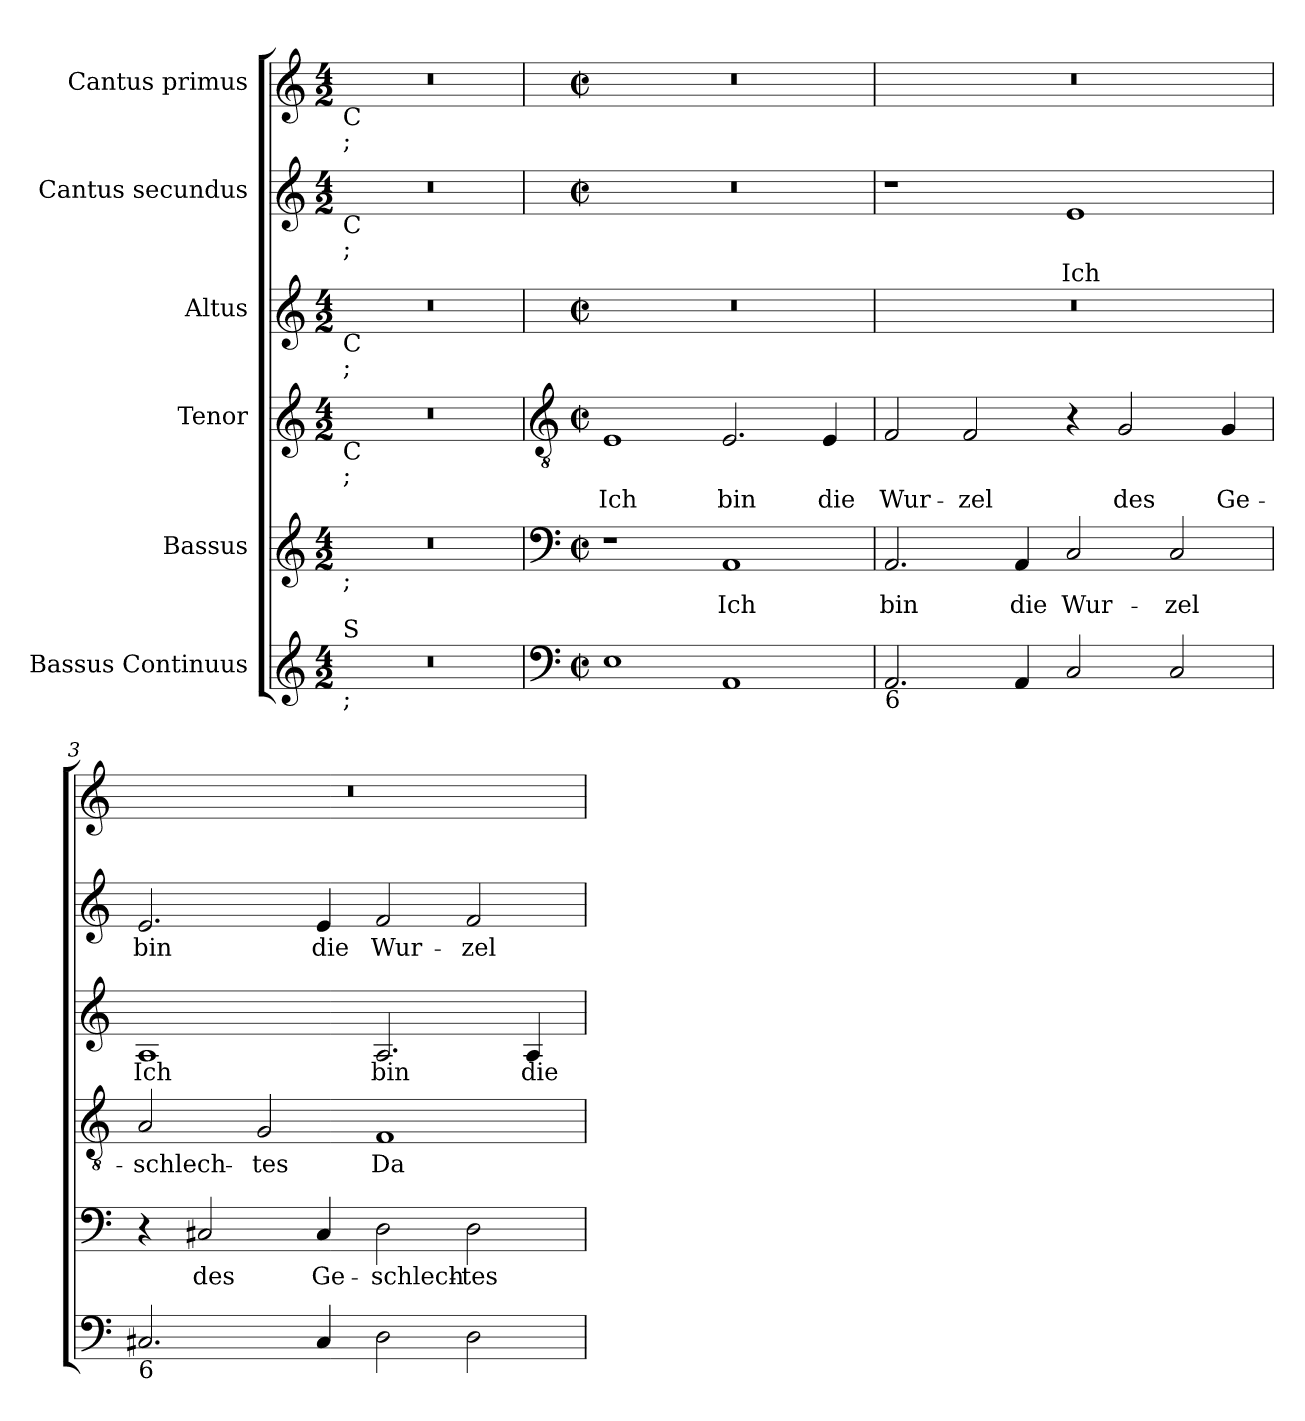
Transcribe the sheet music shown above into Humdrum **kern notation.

**kern	**kern	**text	**kern	**text	**kern	**text	**kern	**text	**kern
*part6	*part5	*part5	*part4	*part4	*part3	*part3	*part2	*part2	*part1
*staff6	*staff5	*staff5	*staff4	*staff4	*staff3	*staff3	*staff2	*staff2	*staff1
*I"Bassus Continuus	*I"Bassus	*	*I"Tenor	*	*I"Altus	*	*I"Cantus secundus	*	*I"Cantus primus
*clefG2	*clefG2	*	*clefG2	*	*clefG2	*	*clefG2	*	*clefG2
*ITrd7c12	*	*	*	*	*	*	*	*	*
*k[]	*k[]	*	*k[]	*	*k[]	*	*k[]	*	*k[]
*C:	*C:	*	*C:	*	*C:	*	*C:	*	*C:
*M4/2	*M4/2	*	*M4/2	*	*M4/2	*	*M4/2	*	*M4/2
=	=	=	=	=	=	=	=	=	=
!	!	!	!	!	!	!	!	!	!LO:TX:b:t=C
!	!	!	!	!	!	!	!	!	!LO:TX:b:t=;
!	!	!	!	!	!	!	!LO:TX:b:t=C	!	!
!	!	!	!	!	!	!	!LO:TX:b:t=;	!	!
!	!	!	!	!	!LO:TX:b:t=C	!	!	!	!
!	!	!	!	!	!LO:TX:b:t=;	!	!	!	!
!	!	!	!LO:TX:b:t=C	!	!	!	!	!	!
!	!	!	!LO:TX:b:t=;	!	!	!	!	!	!
!	!LO:TX:b:t=;	!	!	!	!	!	!	!	!
!LO:TX:b:t=;	!	!	!	!	!	!	!	!	!
!LO:TX:a:t=S	!	!	!	!	!	!	!	!	!
0r	0r	.	0r	.	0r	.	0r	.	0r
!!LO:LB:g=z
=1	=1	=1	=1	=1	=1	=1	=1	=1	=1
*clefF4	*clefF4	*	*clefGv2	*	*	*	*	*	*
*M4/2	*M4/2	*	*M4/2	*	*M4/2	*	*M4/2	*	*M4/2
*met(c|)	*met(c|)	*	*met(c|)	*	*met(c|)	*	*met(c|)	*	*met(c|)
!	!	!	!	!LO:LY:b	!	!	!	!	!
1EE	1r	.	1E	Ich	0r	.	0r	.	0r
!	!	!LO:LY:b	!	!LO:LY:b	!	!	!	!	!
1AAA	1AA	Ich	2.E	bin	.	.	.	.	.
!	!	!	!	!LO:LY:b	!	!	!	!	!
.	.	.	4E	die	.	.	.	.	.
=2	=2	=2	=2	=2	=2	=2	=2	=2	=2
!LO:TX:b:t=6	!	!	!	!	!	!	!	!	!
!	!	!LO:LY:b	!	!LO:LY:b	!	!	!	!	!
2.AAA	2.AA	bin	2F	Wur-	0r	.	1r	.	0r
!	!	!	!	!LO:LY:b	!	!	!	!	!
.	.	.	2F	-zel	.	.	.	.	.
!	!	!LO:LY:b	!	!	!	!	!	!	!
4AAA	4AA	die	.	.	.	.	.	.	.
!	!	!LO:LY:b	!	!	!	!	!	!LO:LY:b	!
2CC	2C	Wur-	4r	.	.	.	1e	Ich	.
!	!	!	!	!LO:LY:b	!	!	!	!	!
.	.	.	2G	des	.	.	.	.	.
!	!	!LO:LY:b	!	!	!	!	!	!	!
2CC	2C	-zel	.	.	.	.	.	.	.
!	!	!	!	!LO:LY:b	!	!	!	!	!
.	.	.	4G	Ge-	.	.	.	.	.
=3	=3	=3	=3	=3	=3	=3	=3	=3	=3
!LO:TX:b:t=6	!	!	!	!	!	!	!	!	!
!	!	!	!	!LO:LY:b	!	!LO:LY:b	!	!LO:LY:b	!
2.CC#X	4r	.	2A	-schlech-	1A	Ich	2.e	bin	0r
!	!	!LO:LY:b	!	!	!	!	!	!	!
.	2C#X	des	.	.	.	.	.	.	.
!	!	!	!	!LO:LY:b	!	!	!	!	!
.	.	.	2G	-tes	.	.	.	.	.
!	!	!LO:LY:b	!	!	!	!	!	!LO:LY:b	!
4CC#	4C#	Ge-	.	.	.	.	4e	die	.
!	!	!LO:LY:b	!	!LO:LY:b	!	!LO:LY:b	!	!LO:LY:b	!
2DD	2D	-schlech-	1F	Da-	2.A	bin	2f	Wur-	.
!	!	!LO:LY:b	!	!	!	!	!	!LO:LY:b	!
2DD	2D	-tes	.	.	.	.	2f	-zel	.
!	!	!	!	!	!	!LO:LY:b	!	!	!
.	.	.	.	.	4A	die	.	.	.
=	=	=	=	=	=	=	=	=	=
*-	*-	*-	*-	*-	*-	*-	*-	*-	*-
